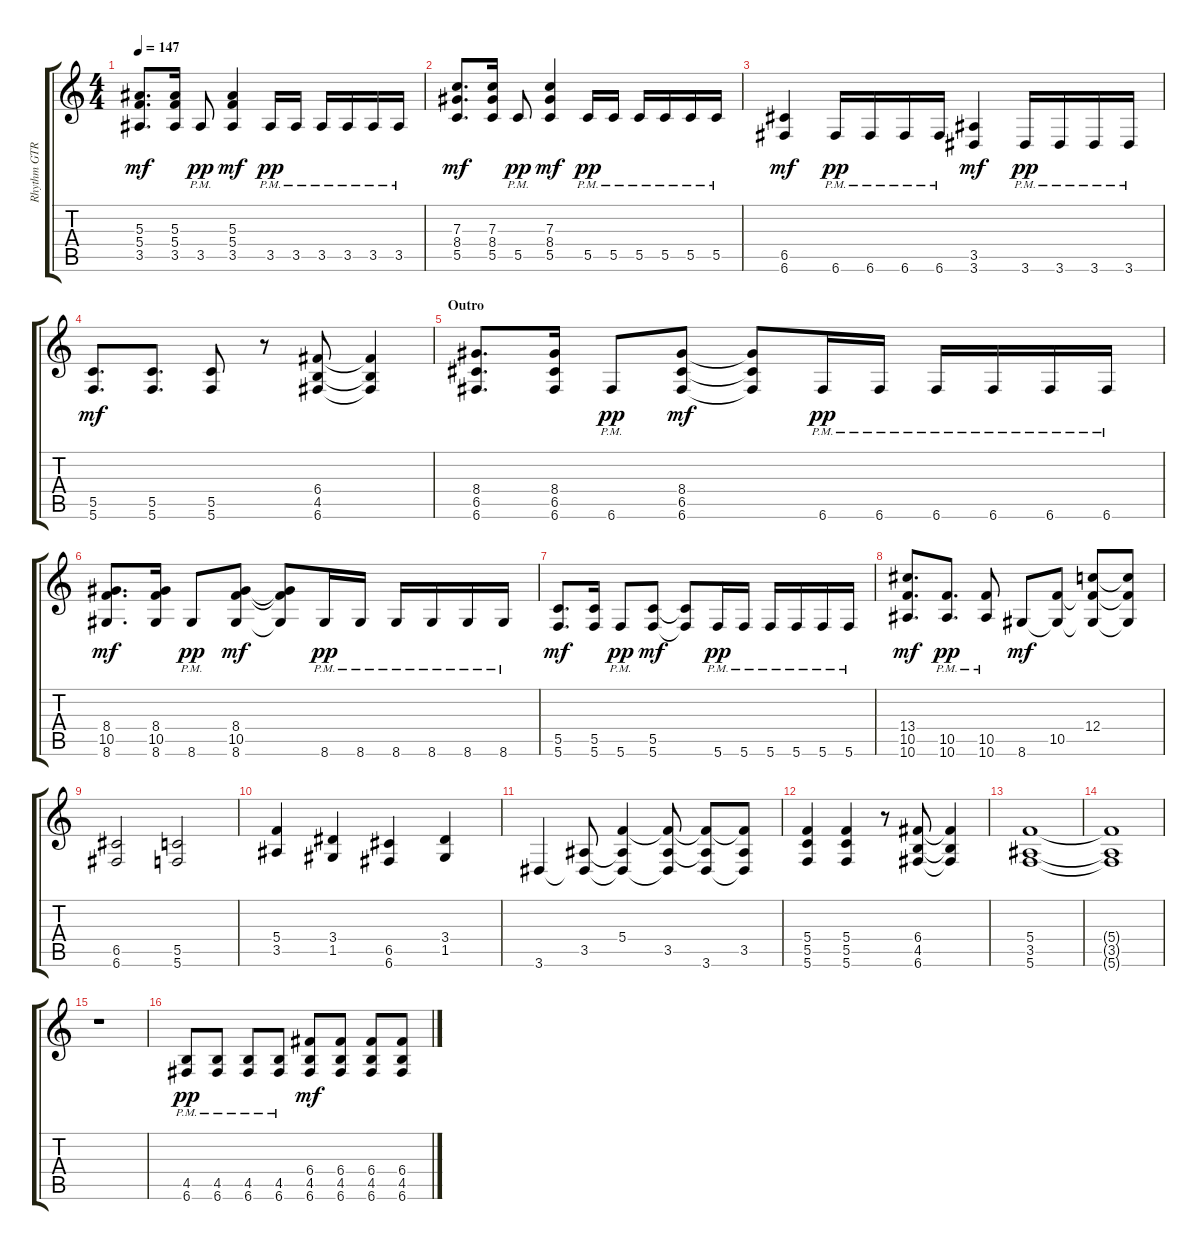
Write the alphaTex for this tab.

\track ("Rhythm GTR 2" "Rhythm GTR") {instrument distortionguitar}
\staff {score tabs}
\tuning (D4 A3 F3 C3 G2 C2) {hide}
\ts (4 4)
\tempo 147
\clef g2
\ks aminor
(5.3 5.4 3.5).8{d dy mf} (5.3 5.4 3.5).16 3.5{pm}.8{dy pp} (5.3 5.4 3.5).4{dy mf} 3.5{pm}.16{dy pp} 3.5{pm}.16 3.5{pm}.16 3.5{pm}.16 3.5{pm}.16 3.5{pm}.16 |
(7.3 8.4 5.5).8{d dy mf} (7.3 8.4 5.5).16 5.5{pm}.8{dy pp} (7.3 8.4 5.5).4{dy mf} 5.5{pm}.16{dy pp} 5.5{pm}.16 5.5{pm}.16 5.5{pm}.16 5.5{pm}.16 5.5{pm}.16 |
(6.5 6.6).4{dy mf} 6.6{pm}.16{dy pp} 6.6{pm}.16 6.6{pm}.16 6.6{pm}.16 (3.5 3.6).4{dy mf} 3.6{pm}.16{dy pp} 3.6{pm}.16 3.6{pm}.16 3.6{pm}.16 |
(5.5 5.6).8{d dy mf} (5.5 5.6).8{d} (5.5 5.6).8 r.8 (6.4 4.5 6.6).8 (6.4{t} 4.5{t} 6.6{t}).4 |
\section ("" "Outro")
(8.4 6.5 6.6).8{d} (8.4 6.5 6.6).16 6.6{pm}.8{dy pp} (8.4 6.5 6.6).8{dy mf} (8.4{t} 6.5{t} 6.6{t}).8 6.6{pm}.16{dy pp} 6.6{pm}.16 6.6{pm}.16 6.6{pm}.16 6.6{pm}.16 6.6{pm}.16 |
(8.4 10.5 8.6).8{d dy mf} (8.4 10.5 8.6).16 8.6{pm}.8{dy pp} (8.4 10.5 8.6).8{dy mf} (8.4{t} 10.5{t} 8.6{t}).8 8.6{pm}.16{dy pp} 8.6{pm}.16 8.6{pm}.16 8.6{pm}.16 8.6{pm}.16 8.6{pm}.16 |
(5.5 5.6).8{d dy mf} (5.5 5.6).16 5.6{pm}.8{dy pp} (5.5 5.6).8{dy mf} (5.5{t} 5.6{t}).8 5.6{pm}.16{dy pp} 5.6{pm}.16 5.6{pm}.16 5.6{pm}.16 5.6{pm}.16 5.6{pm}.16 |
(13.4 10.5 10.6).8{d dy mf} (10.5{pm} 10.6{pm}).8{d dy pp} (10.5{pm} 10.6{pm}).8 8.6.8{dy mf} (10.5 8.6{t}).8 (12.4 10.5{t} 8.6{t}).8 (12.4{t} 10.5{t} 8.6{t}).8 |
(6.5 6.6).2 (5.5 5.6).2 |
(5.4 3.5).4 (3.4 1.5).4 (6.5 6.6).4 (3.4 1.5).4 |
3.6.4 (3.5 3.6{t}).8 (5.4 3.5{t} 3.6{t}).4 (5.4{t} 3.5 3.6{t}).8 (5.4{t} 3.5{t} 3.6).8 (5.4{t} 3.5 3.6{t}).8 |
(5.4 5.5 5.6).4 (5.4 5.5 5.6).4 r.8 (6.4 4.5 6.6).8 (6.4{t} 4.5{t} 6.6{t}).4 |
(5.4 3.5 5.6).1 |
(5.4{t} 3.5{t} 5.6{t}).1 |
r.1 |
(4.5{pm} 6.6{pm}).8{dy pp} (4.5{pm} 6.6{pm}).8 (4.5{pm} 6.6{pm}).8 (4.5{pm} 6.6{pm}).8 (6.4 4.5 6.6).8{dy mf} (6.4 4.5 6.6).8 (6.4 4.5 6.6).8 (6.4 4.5 6.6).8
